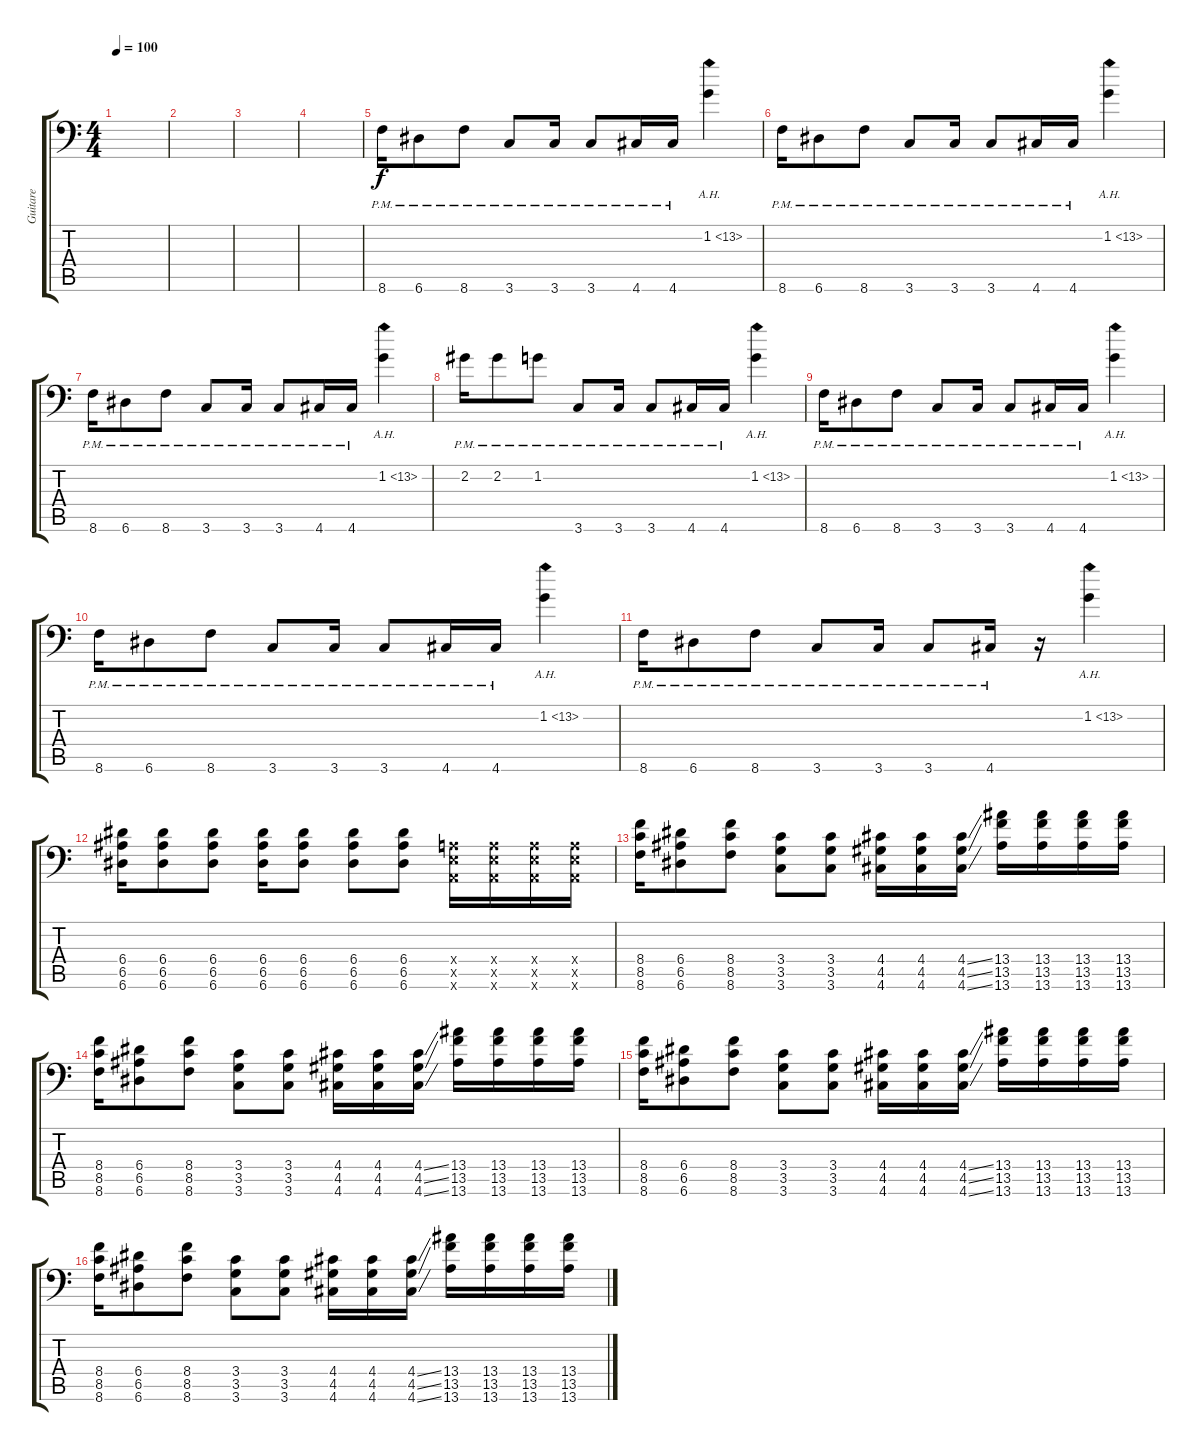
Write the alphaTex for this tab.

\track ("Guitare" "Guitare") {instrument overdrivenguitar}
\staff {score tabs}
\tuning (B3 Gb3 D3 A2 E2 A1) {hide}
\ts (4 4)
\tempo 100
\clef f4
\ks c
|
|
|
|
8.6{pm}.16 6.6{pm}.8 8.6{pm}.8 3.6{pm}.8 3.6{pm}.16 3.6{pm}.8 4.6{pm}.16 4.6{pm}.16 1.2{ah 12}.4 |
8.6{pm}.16 6.6{pm}.8 8.6{pm}.8 3.6{pm}.8 3.6{pm}.16 3.6{pm}.8 4.6{pm}.16 4.6{pm}.16 1.2{ah 12}.4 |
8.6{pm}.16 6.6{pm}.8 8.6{pm}.8 3.6{pm}.8 3.6{pm}.16 3.6{pm}.8 4.6{pm}.16 4.6{pm}.16 1.2{ah 12}.4 |
2.2{pm}.16 2.2{pm}.8 1.2{pm}.8 3.6{pm}.8 3.6{pm}.16 3.6{pm}.8 4.6{pm}.16 4.6{pm}.16 1.2{ah 12}.4 |
8.6{pm}.16 6.6{pm}.8 8.6{pm}.8 3.6{pm}.8 3.6{pm}.16 3.6{pm}.8 4.6{pm}.16 4.6{pm}.16 1.2{ah 12}.4 |
8.6{pm}.16 6.6{pm}.8 8.6{pm}.8 3.6{pm}.8 3.6{pm}.16 3.6{pm}.8 4.6{pm}.16 4.6{pm}.16 1.2{ah 12}.4 |
8.6{pm}.16 6.6{pm}.8 8.6{pm}.8 3.6{pm}.8 3.6{pm}.16 3.6{pm}.8 4.6{pm}.16 r.16 1.2{ah 12}.4 |
(6.4 6.5 6.6).16{balance 5} (6.4 6.5 6.6).8 (6.4 6.5 6.6).8 (6.4 6.5 6.6).16 (6.4 6.5 6.6).8 (6.4 6.5 6.6).8 (6.4 6.5 6.6).8 (0.4{x} 0.5{x} 0.6{x}).16 (0.4{x} 0.5{x} 0.6{x}).16 (0.4{x} 0.5{x} 0.6{x}).16 (0.4{x} 0.5{x} 0.6{x}).16 |
(8.4 8.5 8.6).16 (6.4 6.5 6.6).8 (8.4 8.5 8.6).8 (3.4 3.5 3.6).8 (3.4 3.5 3.6).8 (4.4 4.5 4.6).16 (4.4 4.5 4.6).16 (4.4{ss} 4.5{ss} 4.6{ss}).16 (13.4 13.5 13.6).16 (13.4 13.5 13.6).16 (13.4 13.5 13.6).16 (13.4 13.5 13.6).16 |
(8.4 8.5 8.6).16 (6.4 6.5 6.6).8 (8.4 8.5 8.6).8 (3.4 3.5 3.6).8 (3.4 3.5 3.6).8 (4.4 4.5 4.6).16 (4.4 4.5 4.6).16 (4.4{ss} 4.5{ss} 4.6{ss}).16 (13.4 13.5 13.6).16 (13.4 13.5 13.6).16 (13.4 13.5 13.6).16 (13.4 13.5 13.6).16 |
(8.4 8.5 8.6).16 (6.4 6.5 6.6).8 (8.4 8.5 8.6).8 (3.4 3.5 3.6).8 (3.4 3.5 3.6).8 (4.4 4.5 4.6).16 (4.4 4.5 4.6).16 (4.4{ss} 4.5{ss} 4.6{ss}).16 (13.4 13.5 13.6).16 (13.4 13.5 13.6).16 (13.4 13.5 13.6).16 (13.4 13.5 13.6).16 |
(8.4 8.5 8.6).16 (6.4 6.5 6.6).8 (8.4 8.5 8.6).8 (3.4 3.5 3.6).8 (3.4 3.5 3.6).8 (4.4 4.5 4.6).16 (4.4 4.5 4.6).16 (4.4{ss} 4.5{ss} 4.6{ss}).16 (13.4 13.5 13.6).16 (13.4 13.5 13.6).16 (13.4 13.5 13.6).16 (13.4 13.5 13.6).16
